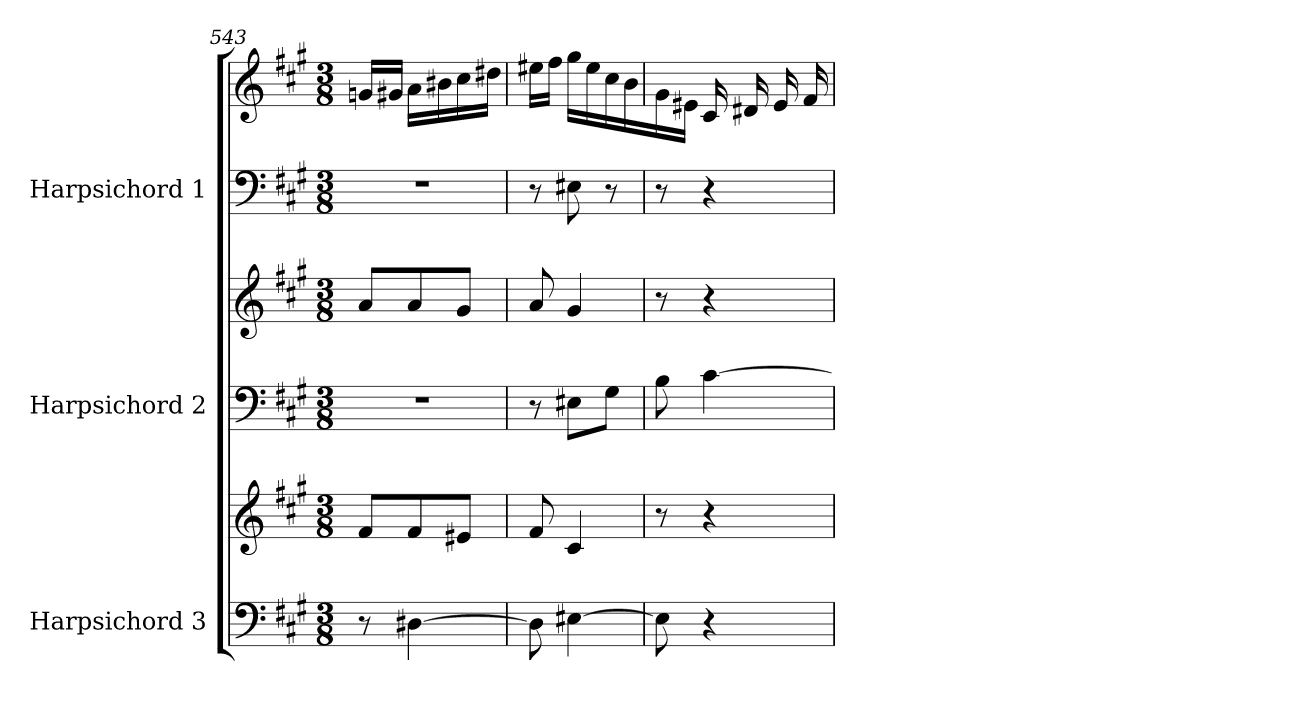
**kern	**kern	**kern	**kern	**kern	**kern
*part3	*part3	*part2	*part2	*part1	*part1
*staff6	*staff5	*staff4	*staff3	*staff2	*staff1
*I"Harpsichord 3	*	*I"Harpsichord 2	*	*I"Harpsichord 1	*
*I'Hp	*	*I'Hp	*	*I'Hp	*
*clefF4	*clefG2	*clefF4	*clefG2	*clefF4	*clefG2
*k[f#c#g#]	*k[f#c#g#]	*k[f#c#g#]	*k[f#c#g#]	*k[f#c#g#]	*k[f#c#g#]
*M3/8	*M3/8	*M3/8	*M3/8	*M3/8	*M3/8
=543	=543	=543	=543	=543	=543
8r	8f#/L	4.r	8a/L	4.r	16gn/
.	.	.	.	.	16g#X/JJ
[4D#X\	8f#/	.	8a/	.	16a\LL
.	.	.	.	.	16b#X\
.	8e#X/J	.	8g#/J	.	16cc#\
.	.	.	.	.	16dd#X\JJ
!!LO:PB:g=z
=544	=544	=544	=544	=544	=544
8D#\]	8f#/	8r	8a/	8r	16ee#X\LL
.	.	.	.	.	16ff#\JJ
[4E#X\	4c#/	8E#X\L	4g#/	8E#X\	16gg#\LL
.	.	.	.	.	16ee#\
.	.	8G#\J	.	8r	16cc#\
.	.	.	.	.	16b\
=545	=545	=545	=545	=545	=545
8E#\]	8r	8B\	8r	8r	16g#\
.	.	.	.	.	16e#X\JJ
4r	4r	[4c#\	4r	4r	16c#/LL
.	.	.	.	.	16d#X/
.	.	.	.	.	16e#/
.	.	.	.	.	16f#/
=	=	=	=	=	=
*-	*-	*-	*-	*-	*-
